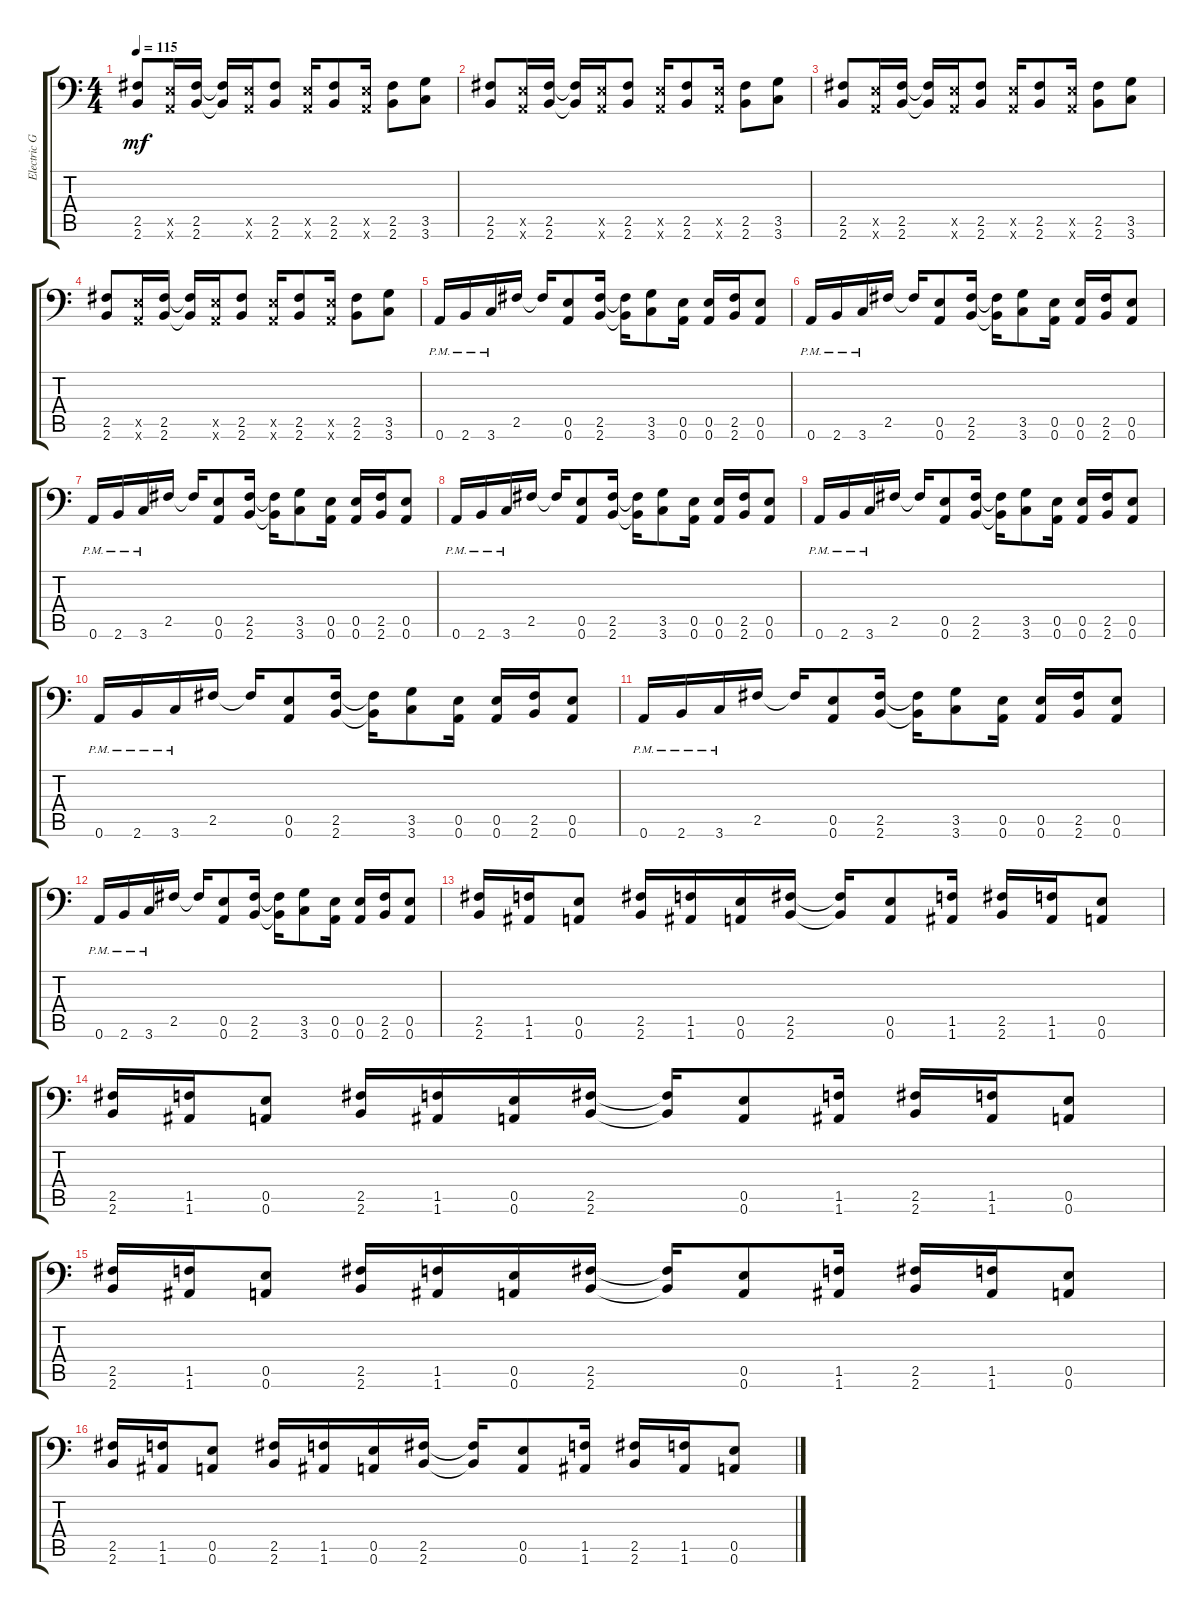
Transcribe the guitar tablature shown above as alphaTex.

\track ("Electric Guitar III <葵>" "Electric G") {instrument distortionguitar}
\staff {score tabs}
\tuning (B3 Gb3 D3 A2 E2 A1) {hide}
\ts (4 4)
\tempo 115
\clef f4
\ks c
(2.5 2.6).8{dy mf} (0.5{x} 0.6{x}).16 (2.5 2.6).16 (2.5{t} 2.6{t}).16 (0.5{x} 0.6{x}).16 (2.5 2.6).8 (0.5{x} 0.6{x}).16 (2.5 2.6).8 (0.5{x} 0.6{x}).16 (2.5 2.6).8 (3.5 3.6).8 |
(2.5 2.6).8 (0.5{x} 0.6{x}).16 (2.5 2.6).16 (2.5{t} 2.6{t}).16 (0.5{x} 0.6{x}).16 (2.5 2.6).8 (0.5{x} 0.6{x}).16 (2.5 2.6).8 (0.5{x} 0.6{x}).16 (2.5 2.6).8 (3.5 3.6).8 |
(2.5 2.6).8 (0.5{x} 0.6{x}).16 (2.5 2.6).16 (2.5{t} 2.6{t}).16 (0.5{x} 0.6{x}).16 (2.5 2.6).8 (0.5{x} 0.6{x}).16 (2.5 2.6).8 (0.5{x} 0.6{x}).16 (2.5 2.6).8 (3.5 3.6).8 |
(2.5 2.6).8 (0.5{x} 0.6{x}).16 (2.5 2.6).16 (2.5{t} 2.6{t}).16 (0.5{x} 0.6{x}).16 (2.5 2.6).8 (0.5{x} 0.6{x}).16 (2.5 2.6).8 (0.5{x} 0.6{x}).16 (2.5 2.6).8 (3.5 3.6).8 |
\section ("" "")
0.6{pm}.16 2.6{pm}.16 3.6{pm}.16 2.5.16 2.5{t}.16 (0.5 0.6).8 (2.5 2.6).16 (2.5{t} 2.6{t}).16 (3.5 3.6).8 (0.5 0.6).16 (0.5 0.6).16 (2.5 2.6).16 (0.5 0.6).8 |
0.6{pm}.16 2.6{pm}.16 3.6{pm}.16 2.5.16 2.5{t}.16 (0.5 0.6).8 (2.5 2.6).16 (2.5{t} 2.6{t}).16 (3.5 3.6).8 (0.5 0.6).16 (0.5 0.6).16 (2.5 2.6).16 (0.5 0.6).8 |
0.6{pm}.16 2.6{pm}.16 3.6{pm}.16 2.5.16 2.5{t}.16 (0.5 0.6).8 (2.5 2.6).16 (2.5{t} 2.6{t}).16 (3.5 3.6).8 (0.5 0.6).16 (0.5 0.6).16 (2.5 2.6).16 (0.5 0.6).8 |
0.6{pm}.16 2.6{pm}.16 3.6{pm}.16 2.5.16 2.5{t}.16 (0.5 0.6).8 (2.5 2.6).16 (2.5{t} 2.6{t}).16 (3.5 3.6).8 (0.5 0.6).16 (0.5 0.6).16 (2.5 2.6).16 (0.5 0.6).8 |
0.6{pm}.16 2.6{pm}.16 3.6{pm}.16 2.5.16 2.5{t}.16 (0.5 0.6).8 (2.5 2.6).16 (2.5{t} 2.6{t}).16 (3.5 3.6).8 (0.5 0.6).16 (0.5 0.6).16 (2.5 2.6).16 (0.5 0.6).8 |
0.6{pm}.16 2.6{pm}.16 3.6{pm}.16 2.5.16 2.5{t}.16 (0.5 0.6).8 (2.5 2.6).16 (2.5{t} 2.6{t}).16 (3.5 3.6).8 (0.5 0.6).16 (0.5 0.6).16 (2.5 2.6).16 (0.5 0.6).8 |
0.6{pm}.16 2.6{pm}.16 3.6{pm}.16 2.5.16 2.5{t}.16 (0.5 0.6).8 (2.5 2.6).16 (2.5{t} 2.6{t}).16 (3.5 3.6).8 (0.5 0.6).16 (0.5 0.6).16 (2.5 2.6).16 (0.5 0.6).8 |
0.6{pm}.16 2.6{pm}.16 3.6{pm}.16 2.5.16 2.5{t}.16 (0.5 0.6).8 (2.5 2.6).16 (2.5{t} 2.6{t}).16 (3.5 3.6).8 (0.5 0.6).16 (0.5 0.6).16 (2.5 2.6).16 (0.5 0.6).8 |
\section ("" "")
(2.5 2.6).16 (1.5 1.6).16 (0.5 0.6).8 (2.5 2.6).16 (1.5 1.6).16 (0.5 0.6).16 (2.5 2.6).16 (2.5{t} 2.6{t}).16 (0.5 0.6).8 (1.5 1.6).16 (2.5 2.6).16 (1.5 1.6).16 (0.5 0.6).8 |
(2.5 2.6).16 (1.5 1.6).16 (0.5 0.6).8 (2.5 2.6).16 (1.5 1.6).16 (0.5 0.6).16 (2.5 2.6).16 (2.5{t} 2.6{t}).16 (0.5 0.6).8 (1.5 1.6).16 (2.5 2.6).16 (1.5 1.6).16 (0.5 0.6).8 |
(2.5 2.6).16 (1.5 1.6).16 (0.5 0.6).8 (2.5 2.6).16 (1.5 1.6).16 (0.5 0.6).16 (2.5 2.6).16 (2.5{t} 2.6{t}).16 (0.5 0.6).8 (1.5 1.6).16 (2.5 2.6).16 (1.5 1.6).16 (0.5 0.6).8 |
(2.5 2.6).16 (1.5 1.6).16 (0.5 0.6).8 (2.5 2.6).16 (1.5 1.6).16 (0.5 0.6).16 (2.5 2.6).16 (2.5{t} 2.6{t}).16 (0.5 0.6).8 (1.5 1.6).16 (2.5 2.6).16 (1.5 1.6).16 (0.5 0.6).8
